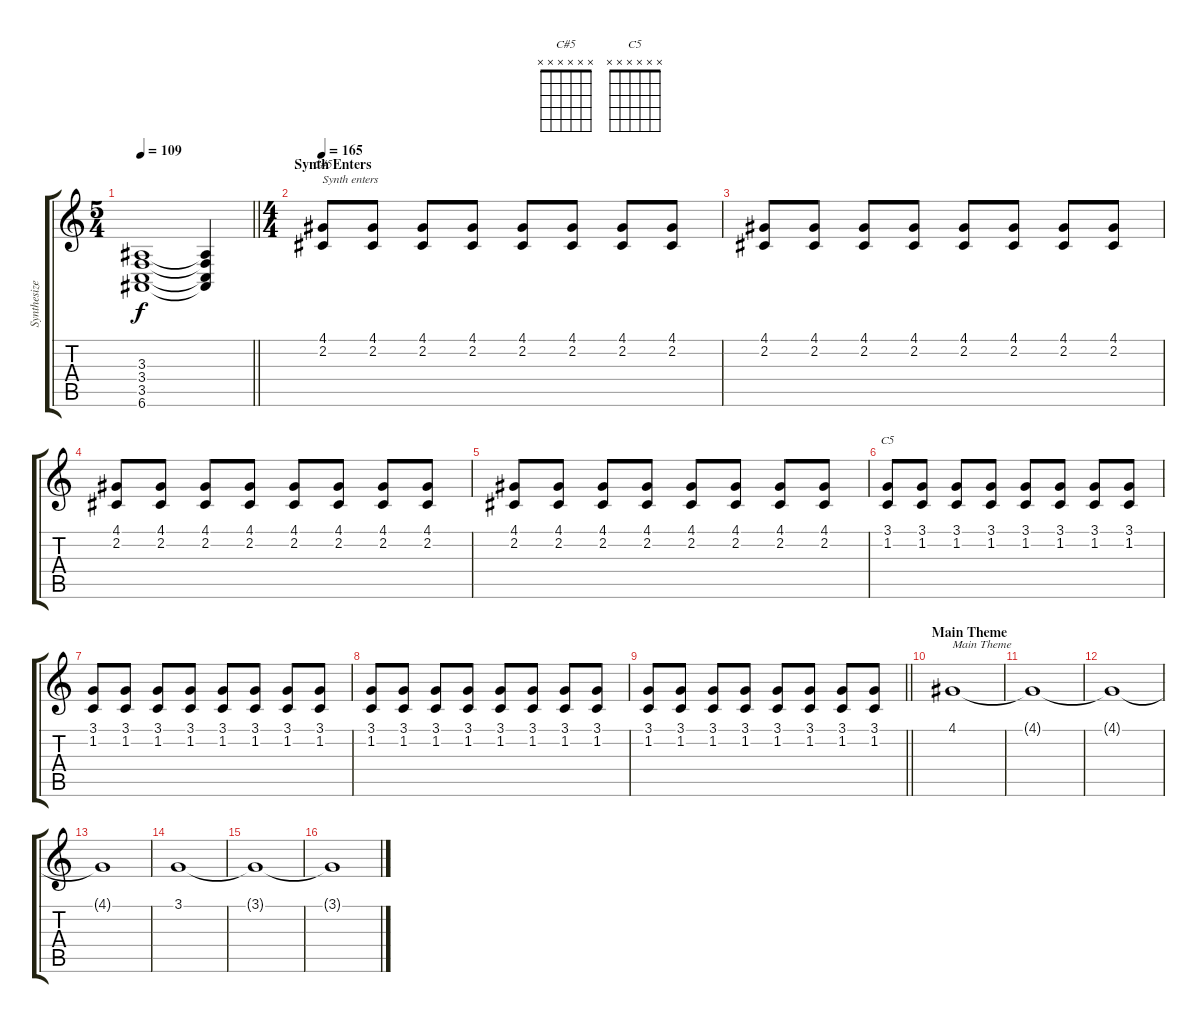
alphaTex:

\track ("Synthesizer" "Synthesize") {instrument lead1square}
\staff {score tabs}
\tuning (E4 B3 G3 D3 A2 E2) {hide}
\chord ("C#5" x x x x x x) {firstfret 0}
\chord ("C5" x x x x x x) {firstfret 0}
\ts (5 4)
\tempo 109
\clef g2
\barLineRight lightlight
\ks c
(3.3{t} 3.4{t} 3.5{t} 6.6{t}).1{dy f} (3.3{t} 3.4{t} 3.5{t} 6.6{t}).4 |
\ts (4 4)
\section ("" "Synth Enters")
\tempo 165
(4.1 2.2).8{ch "C#5" txt "Synth enters"} (4.1 2.2).8 (4.1 2.2).8 (4.1 2.2).8 (4.1 2.2).8 (4.1 2.2).8 (4.1 2.2).8 (4.1 2.2).8 |
(4.1 2.2).8 (4.1 2.2).8 (4.1 2.2).8 (4.1 2.2).8 (4.1 2.2).8 (4.1 2.2).8 (4.1 2.2).8 (4.1 2.2).8 |
(4.1 2.2).8 (4.1 2.2).8 (4.1 2.2).8 (4.1 2.2).8 (4.1 2.2).8 (4.1 2.2).8 (4.1 2.2).8 (4.1 2.2).8 |
(4.1 2.2).8 (4.1 2.2).8 (4.1 2.2).8 (4.1 2.2).8 (4.1 2.2).8 (4.1 2.2).8 (4.1 2.2).8 (4.1 2.2).8 |
(3.1 1.2).8{ch "C5"} (3.1 1.2).8 (3.1 1.2).8 (3.1 1.2).8 (3.1 1.2).8 (3.1 1.2).8 (3.1 1.2).8 (3.1 1.2).8 |
(3.1 1.2).8 (3.1 1.2).8 (3.1 1.2).8 (3.1 1.2).8 (3.1 1.2).8 (3.1 1.2).8 (3.1 1.2).8 (3.1 1.2).8 |
(3.1 1.2).8 (3.1 1.2).8 (3.1 1.2).8 (3.1 1.2).8 (3.1 1.2).8 (3.1 1.2).8 (3.1 1.2).8 (3.1 1.2).8 |
\barLineRight lightlight
(3.1 1.2).8 (3.1 1.2).8 (3.1 1.2).8 (3.1 1.2).8 (3.1 1.2).8 (3.1 1.2).8 (3.1 1.2).8 (3.1 1.2).8 |
\section ("" "Main Theme")
4.1.1{txt "Main Theme"} |
4.1{t}.1 |
4.1{t}.1 |
4.1{t}.1 |
3.1.1 |
3.1{t}.1 |
3.1{t}.1
